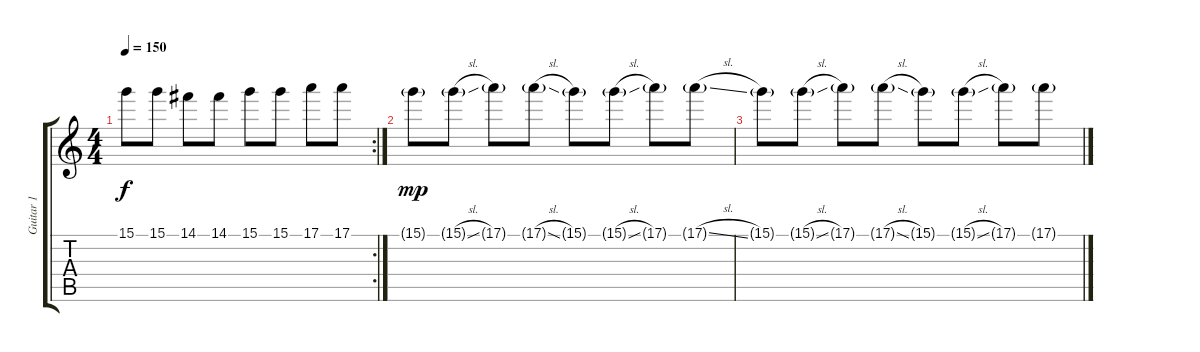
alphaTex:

\track ("Guitar 1" "Guitar 1") {instrument distortionguitar}
\staff {score tabs}
\tuning (E4 B3 G3 D3 A2 E2) {hide}
\rc 2
\ts (4 4)
\tempo 150
\clef g2
\ks c
15.1.8{dy f} 15.1.8 14.1.8 14.1.8 15.1.8 15.1.8 17.1.8 17.1.8 |
15.1{g}.8{dy mp} 15.1{sl g}.8 17.1{g}.8 17.1{sl g}.8 15.1{g}.8 15.1{sl g}.8 17.1{g}.8 17.1{sl g}.8 |
15.1{g}.8 15.1{sl g}.8 17.1{g}.8 17.1{sl g}.8 15.1{g}.8 15.1{sl g}.8 17.1{g}.8 17.1{g}.8
